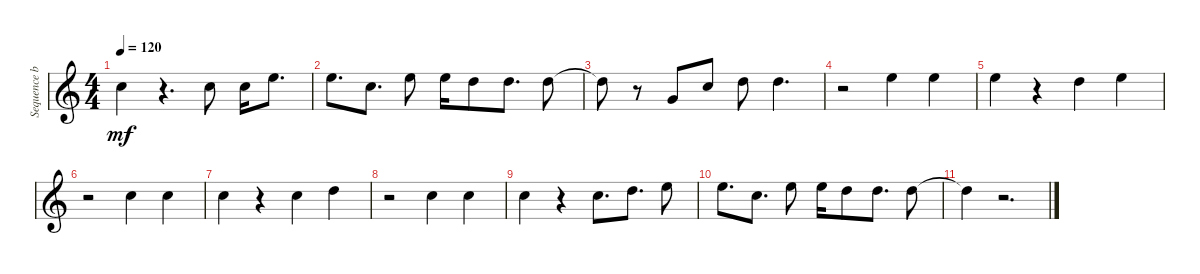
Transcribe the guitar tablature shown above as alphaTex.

\track ("Sequence by Geoffrey Carter 26th Januar" "Sequence b") {instrument pad2warm}
\staff {score}
\tuning (E4 B3 G3 D3 A2 E2 B1) {hide}
\ts (4 4)
\tempo 120
\clef g2
\ks c
8.1.4{dy mf} r.4{d} 8.1.8 8.1.16 12.1.8{d} |
12.1.8{d} 8.1.8{d} 12.1.8 12.1.16 10.1.8 10.1.8{d} 10.1.8 |
10.1{t}.8 r.8 3.1.8 8.1.8 10.1.8 10.1.4{d} |
r.2 12.1.4 12.1.4 |
12.1.4 r.4 10.1.4 12.1.4 |
r.2 8.1.4 8.1.4 |
8.1.4 r.4 8.1.4 10.1.4 |
r.2 8.1.4 8.1.4 |
8.1.4 r.4 8.1.8{d} 10.1.8{d} 12.1.8 |
12.1.8{d} 8.1.8{d} 12.1.8 12.1.16 10.1.8 10.1.8{d} 10.1.8 |
10.1{t}.4 r.2{d}
